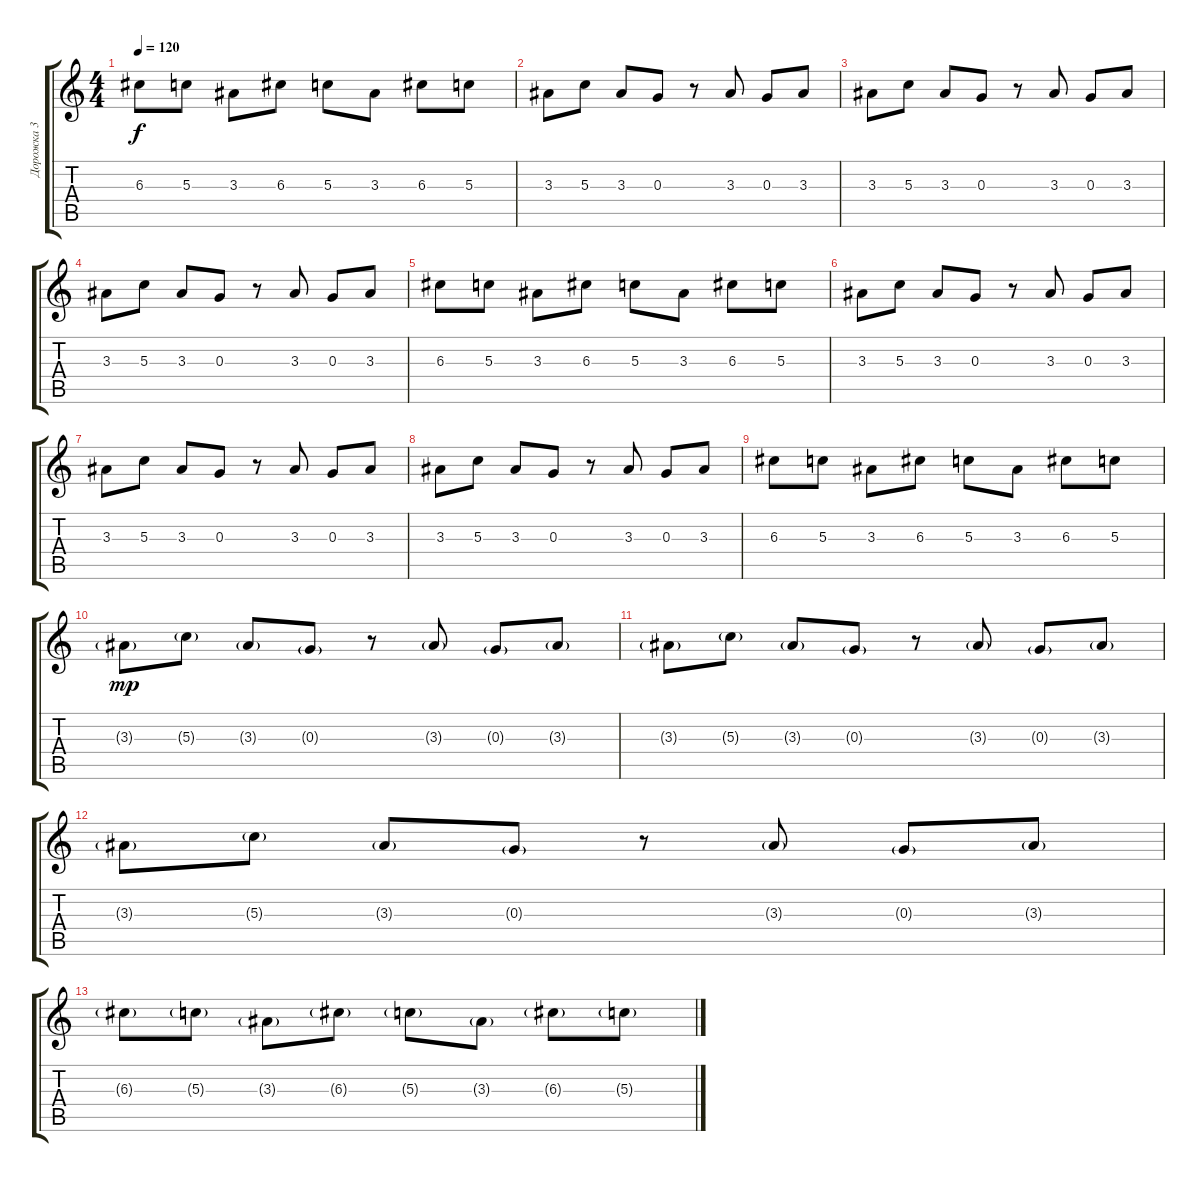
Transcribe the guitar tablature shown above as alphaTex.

\track ("Дорожка 3" "Дорожка 3") {instrument distortionguitar}
\staff {score tabs}
\tuning (E4 B3 G3 D3 A2 E2) {hide}
\ts (4 4)
\tempo 120
\clef g2
\ks c
6.3.8{dy f} 5.3.8 3.3.8 6.3.8 5.3.8 3.3.8 6.3.8 5.3.8 |
3.3.8 5.3.8 3.3.8 0.3.8 r.8 3.3.8 0.3.8 3.3.8 |
3.3.8 5.3.8 3.3.8 0.3.8 r.8 3.3.8 0.3.8 3.3.8 |
3.3.8 5.3.8 3.3.8 0.3.8 r.8 3.3.8 0.3.8 3.3.8 |
6.3.8 5.3.8 3.3.8 6.3.8 5.3.8 3.3.8 6.3.8 5.3.8 |
3.3.8 5.3.8 3.3.8 0.3.8 r.8 3.3.8 0.3.8 3.3.8 |
3.3.8 5.3.8 3.3.8 0.3.8 r.8 3.3.8 0.3.8 3.3.8 |
3.3.8 5.3.8 3.3.8 0.3.8 r.8 3.3.8 0.3.8 3.3.8 |
6.3.8 5.3.8 3.3.8 6.3.8 5.3.8 3.3.8 6.3.8 5.3.8 |
3.3{g}.8{dy mp} 5.3{g}.8 3.3{g}.8 0.3{g}.8 r.8 3.3{g}.8 0.3{g}.8 3.3{g}.8 |
3.3{g}.8 5.3{g}.8 3.3{g}.8 0.3{g}.8 r.8 3.3{g}.8 0.3{g}.8 3.3{g}.8 |
3.3{g}.8 5.3{g}.8 3.3{g}.8 0.3{g}.8 r.8 3.3{g}.8 0.3{g}.8 3.3{g}.8 |
6.3{g}.8 5.3{g}.8 3.3{g}.8 6.3{g}.8 5.3{g}.8 3.3{g}.8 6.3{g}.8 5.3{g}.8
